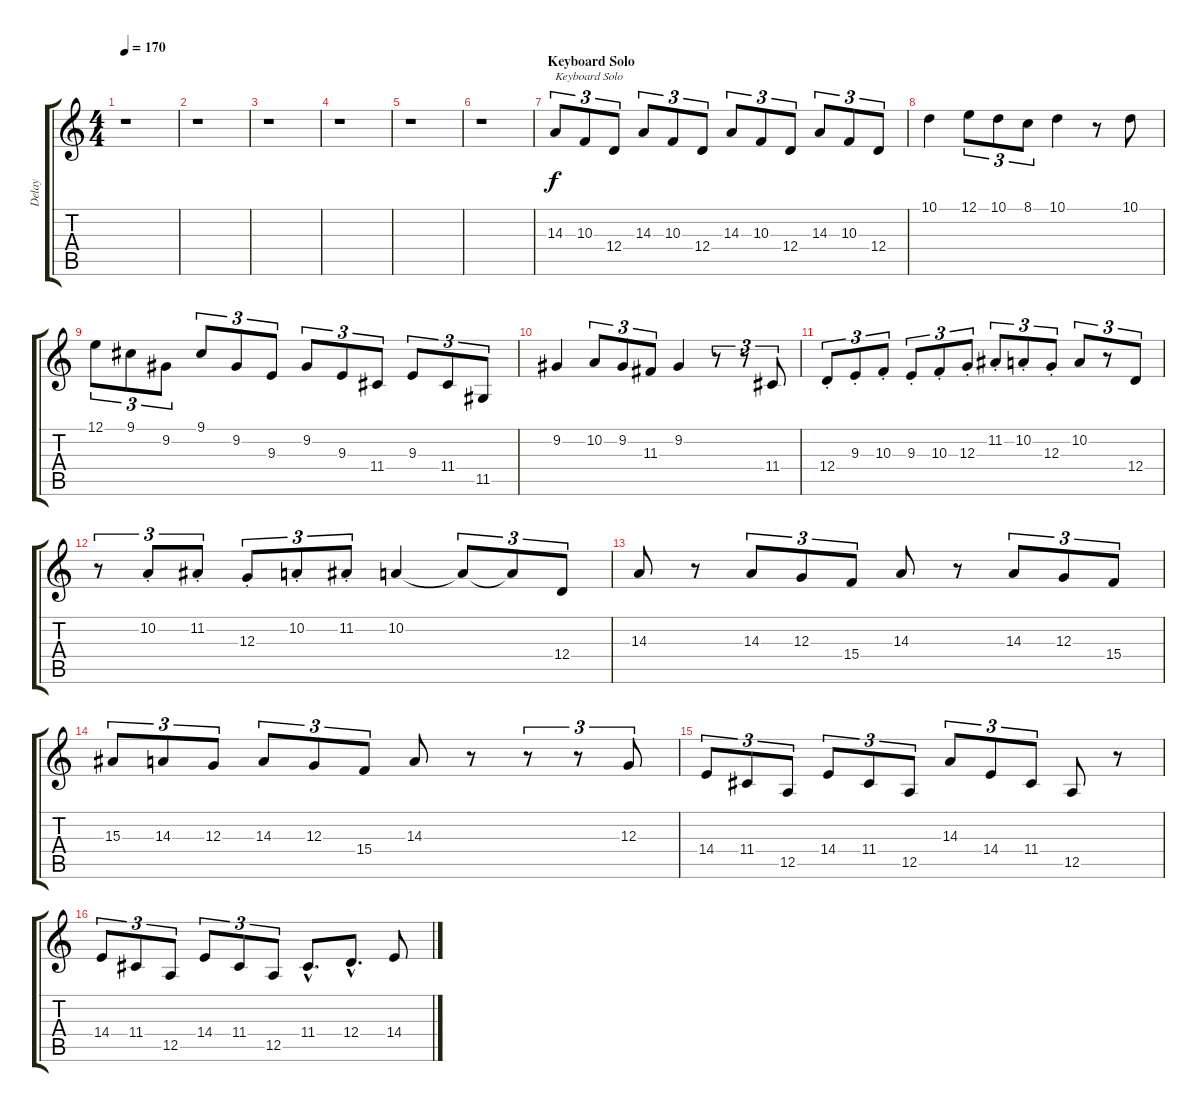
\track ("Delay" "Delay") {instrument pad2warm}
\staff {score tabs}
\tuning (E4 B3 G3 D3 A2 E2) {hide}
\ts (4 4)
\tempo 170
\clef g2
\ks c
r.1{dy f} |
r.1 |
r.1 |
r.1 |
r.1 |
r.1 |
\section ("" "Keyboard Solo")
14.3.8{tu (3 2) txt "Keyboard Solo"} 10.3.8{tu (3 2)} 12.4.8{tu (3 2)} 14.3.8{tu (3 2)} 10.3.8{tu (3 2)} 12.4.8{tu (3 2)} 14.3.8{tu (3 2)} 10.3.8{tu (3 2)} 12.4.8{tu (3 2)} 14.3.8{tu (3 2)} 10.3.8{tu (3 2)} 12.4.8{tu (3 2)} |
10.1.4 12.1.8{tu (3 2)} 10.1.8{tu (3 2)} 8.1.8{tu (3 2)} 10.1.4 r.8 10.1.8 |
12.1.8{tu (3 2)} 9.1.8{tu (3 2)} 9.2.8{tu (3 2)} 9.1.8{tu (3 2)} 9.2.8{tu (3 2)} 9.3.8{tu (3 2)} 9.2.8{tu (3 2)} 9.3.8{tu (3 2)} 11.4.8{tu (3 2)} 9.3.8{tu (3 2)} 11.4.8{tu (3 2)} 11.5.8{tu (3 2)} |
9.2.4 10.2.8{tu (3 2)} 9.2.8{tu (3 2)} 11.3.8{tu (3 2)} 9.2.4 r.8{tu (3 2)} r.8{tu (3 2)} 11.4.8{tu (3 2)} |
12.4{st}.8{tu (3 2)} 9.3{st}.8{tu (3 2)} 10.3{st}.8{tu (3 2)} 9.3{st}.8{tu (3 2)} 10.3{st}.8{tu (3 2)} 12.3{st}.8{tu (3 2)} 11.2{st}.8{tu (3 2)} 10.2{st}.8{tu (3 2)} 12.3{st}.8{tu (3 2)} 10.2.8{tu (3 2)} r.8{tu (3 2)} 12.4.8{tu (3 2)} |
r.8{tu (3 2)} 10.2{st}.8{tu (3 2)} 11.2{st}.8{tu (3 2)} 12.3{st}.8{tu (3 2)} 10.2{st}.8{tu (3 2)} 11.2{st}.8{tu (3 2)} 10.2.4 10.2{t}.8{tu (3 2)} 10.2{t}.8{tu (3 2)} 12.4.8{tu (3 2)} |
14.3.8 r.8 14.3.8{tu (3 2)} 12.3.8{tu (3 2)} 15.4.8{tu (3 2)} 14.3.8 r.8 14.3.8{tu (3 2)} 12.3.8{tu (3 2)} 15.4.8{tu (3 2)} |
15.3.8{tu (3 2)} 14.3.8{tu (3 2)} 12.3.8{tu (3 2)} 14.3.8{tu (3 2)} 12.3.8{tu (3 2)} 15.4.8{tu (3 2)} 14.3.8 r.8 r.8{tu (3 2)} r.8{tu (3 2)} 12.3.8{tu (3 2)} |
14.4.8{tu (3 2)} 11.4.8{tu (3 2)} 12.5.8{tu (3 2)} 14.4.8{tu (3 2)} 11.4.8{tu (3 2)} 12.5.8{tu (3 2)} 14.3.8{tu (3 2)} 14.4.8{tu (3 2)} 11.4.8{tu (3 2)} 12.5.8 r.8 |
14.4.8{tu (3 2)} 11.4.8{tu (3 2)} 12.5.8{tu (3 2)} 14.4.8{tu (3 2)} 11.4.8{tu (3 2)} 12.5.8{tu (3 2)} 11.4{hac}.8{d} 12.4{hac}.8{d} 14.4.8
